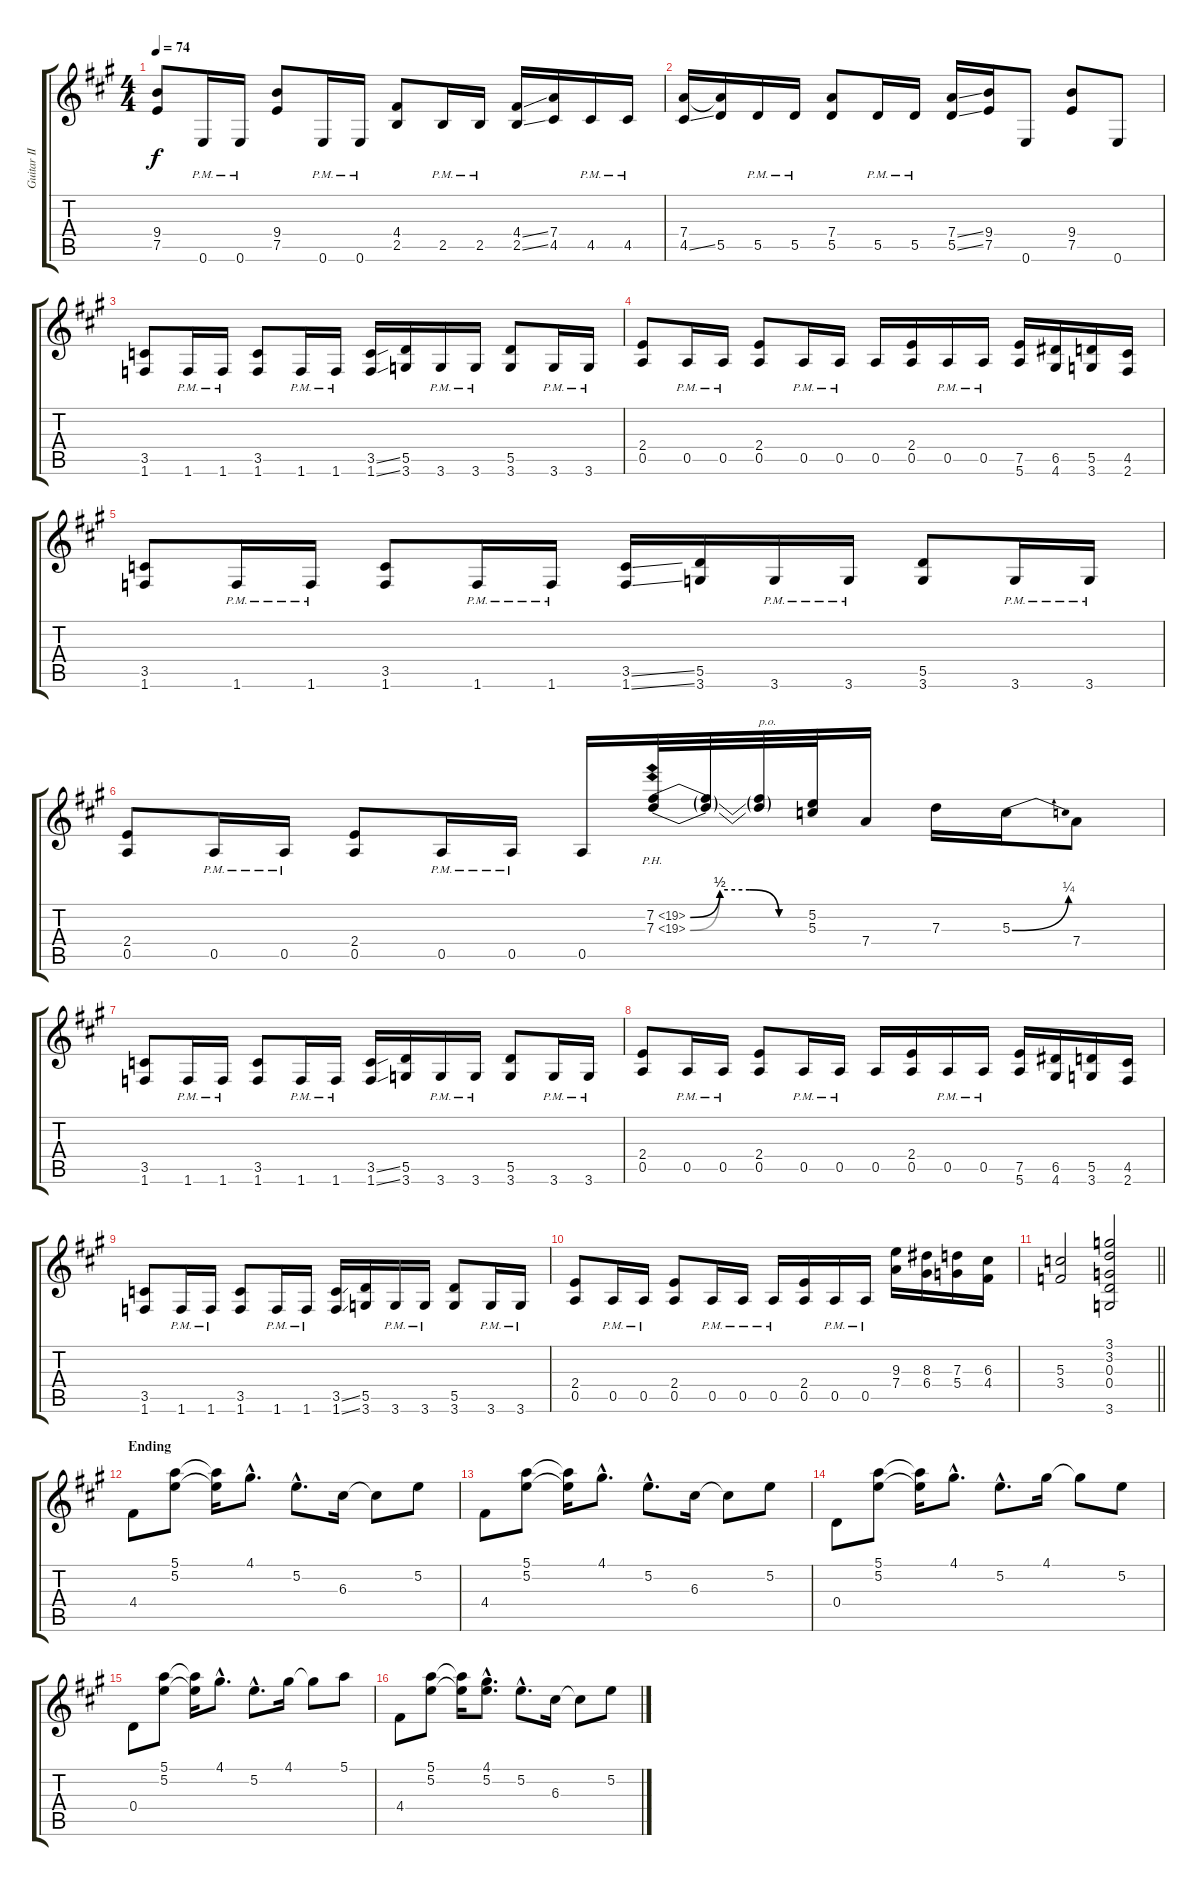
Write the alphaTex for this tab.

\track ("Guitar II" "Guitar II") {instrument distortionguitar}
\staff {score tabs}
\tuning (E4 B3 G3 D3 A2 E2) {hide}
\ts (4 4)
\tempo 74
\clef g2
\ks a
(9.4 7.5).8{dy f} 0.6{pm}.16 0.6{pm}.16 (9.4 7.5).8 0.6{pm}.16 0.6{pm}.16 (4.4 2.5).8 2.5{pm}.16 2.5{pm}.16 (4.4{ss} 2.5{ss}).16 (7.4 4.5).16 4.5{pm}.16 4.5{pm}.16 |
(7.4 4.5{ss}).16 (7.4{t} 5.5).16 5.5{pm}.16 5.5{pm}.16 (7.4 5.5).8 5.5{pm}.16 5.5{pm}.16 (7.4{ss} 5.5{ss}).16 (9.4 7.5).16 0.6.8 (9.4 7.5).8 0.6.8 |
(3.5 1.6).8 1.6{pm}.16 1.6{pm}.16 (3.5 1.6).8 1.6{pm}.16 1.6{pm}.16 (3.5{ss} 1.6{ss}).16 (5.5 3.6).16 3.6{pm}.16 3.6{pm}.16 (5.5 3.6).8 3.6{pm}.16 3.6{pm}.16 |
(2.4 0.5).8 0.5{pm}.16 0.5{pm}.16 (2.4 0.5).8 0.5{pm}.16 0.5{pm}.16 0.5.16 (2.4 0.5).16 0.5{pm}.16 0.5{pm}.16 (7.5 5.6).16 (6.5 4.6).16 (5.5 3.6).16 (4.5 2.6).16 |
(3.5 1.6).8 1.6{pm}.16 1.6{pm}.16 (3.5 1.6).8 1.6{pm}.16 1.6{pm}.16 (3.5{ss} 1.6{ss}).16 (5.5 3.6).16 3.6{pm}.16 3.6{pm}.16 (5.5 3.6).8 3.6{pm}.16 3.6{pm}.16 |
(2.4 0.5).8 0.5{pm}.16 0.5{pm}.16 (2.4 0.5).8 0.5{pm}.16 0.5{pm}.16 0.5.16 (7.2{be (custom 0 0 15 2 30 2 45 0 60 0) ph 12} 7.3{be (custom 0 0 15 2 30 2 45 0 60 0) ph 12}).32 (7.2{t} 7.3{t}).32 (7.2{t} 7.3{t}).32{txt "p.o."} (5.2 5.3).32 7.4.16 7.3.16 5.3{be (bend 0 0 60 1)}.16 7.4.8 |
(3.5 1.6).8 1.6{pm}.16 1.6{pm}.16 (3.5 1.6).8 1.6{pm}.16 1.6{pm}.16 (3.5{ss} 1.6{ss}).16 (5.5 3.6).16 3.6{pm}.16 3.6{pm}.16 (5.5 3.6).8 3.6{pm}.16 3.6{pm}.16 |
(2.4 0.5).8 0.5{pm}.16 0.5{pm}.16 (2.4 0.5).8 0.5{pm}.16 0.5{pm}.16 0.5.16 (2.4 0.5).16 0.5{pm}.16 0.5{pm}.16 (7.5 5.6).16 (6.5 4.6).16 (5.5 3.6).16 (4.5 2.6).16 |
(3.5 1.6).8 1.6{pm}.16 1.6{pm}.16 (3.5 1.6).8 1.6{pm}.16 1.6{pm}.16 (3.5{ss} 1.6{ss}).16 (5.5 3.6).16 3.6{pm}.16 3.6{pm}.16 (5.5 3.6).8 3.6{pm}.16 3.6{pm}.16 |
(2.4 0.5).8 0.5{pm}.16 0.5{pm}.16 (2.4 0.5).8 0.5{pm}.16 0.5{pm}.16 0.5{pm}.16 (2.4 0.5).16 0.5{pm}.16 0.5{pm}.16 (9.3 7.4).16 (8.3 6.4).16 (7.3 5.4).16 (6.3 4.4).16 |
\barLineRight lightlight
(5.3 3.4).2 (3.1 3.2 0.3 0.4 3.6).2 |
\section ("" "Ending")
\ks f#minor
4.4.8 (5.1 5.2).8 (5.1{t} 5.2{t}).16 4.1{hac}.8{d} 5.2{hac}.8{d} 6.3.16 6.3{t}.8 5.2.8 |
4.4.8 (5.1 5.2).8 (5.1{t} 5.2{t}).16 4.1{hac}.8{d} 5.2{hac}.8{d} 6.3.16 6.3{t}.8 5.2.8 |
0.4.8 (5.1 5.2).8 (5.1{t} 5.2{t}).16 4.1{hac}.8{d} 5.2{hac}.8{d} 4.1.16 4.1{t}.8 5.2.8 |
0.4.8 (5.1 5.2).8 (5.1{t} 5.2{t}).16 4.1{hac}.8{d} 5.2{hac}.8{d} 4.1.16 4.1{t}.8 5.1.8 |
4.4.8 (5.1 5.2).8 (5.1{t} 5.2{t}).16 (4.1{hac} 5.2{hac}).8{d} 5.2{hac}.8{d} 6.3.16 6.3{t}.8 5.2.8
